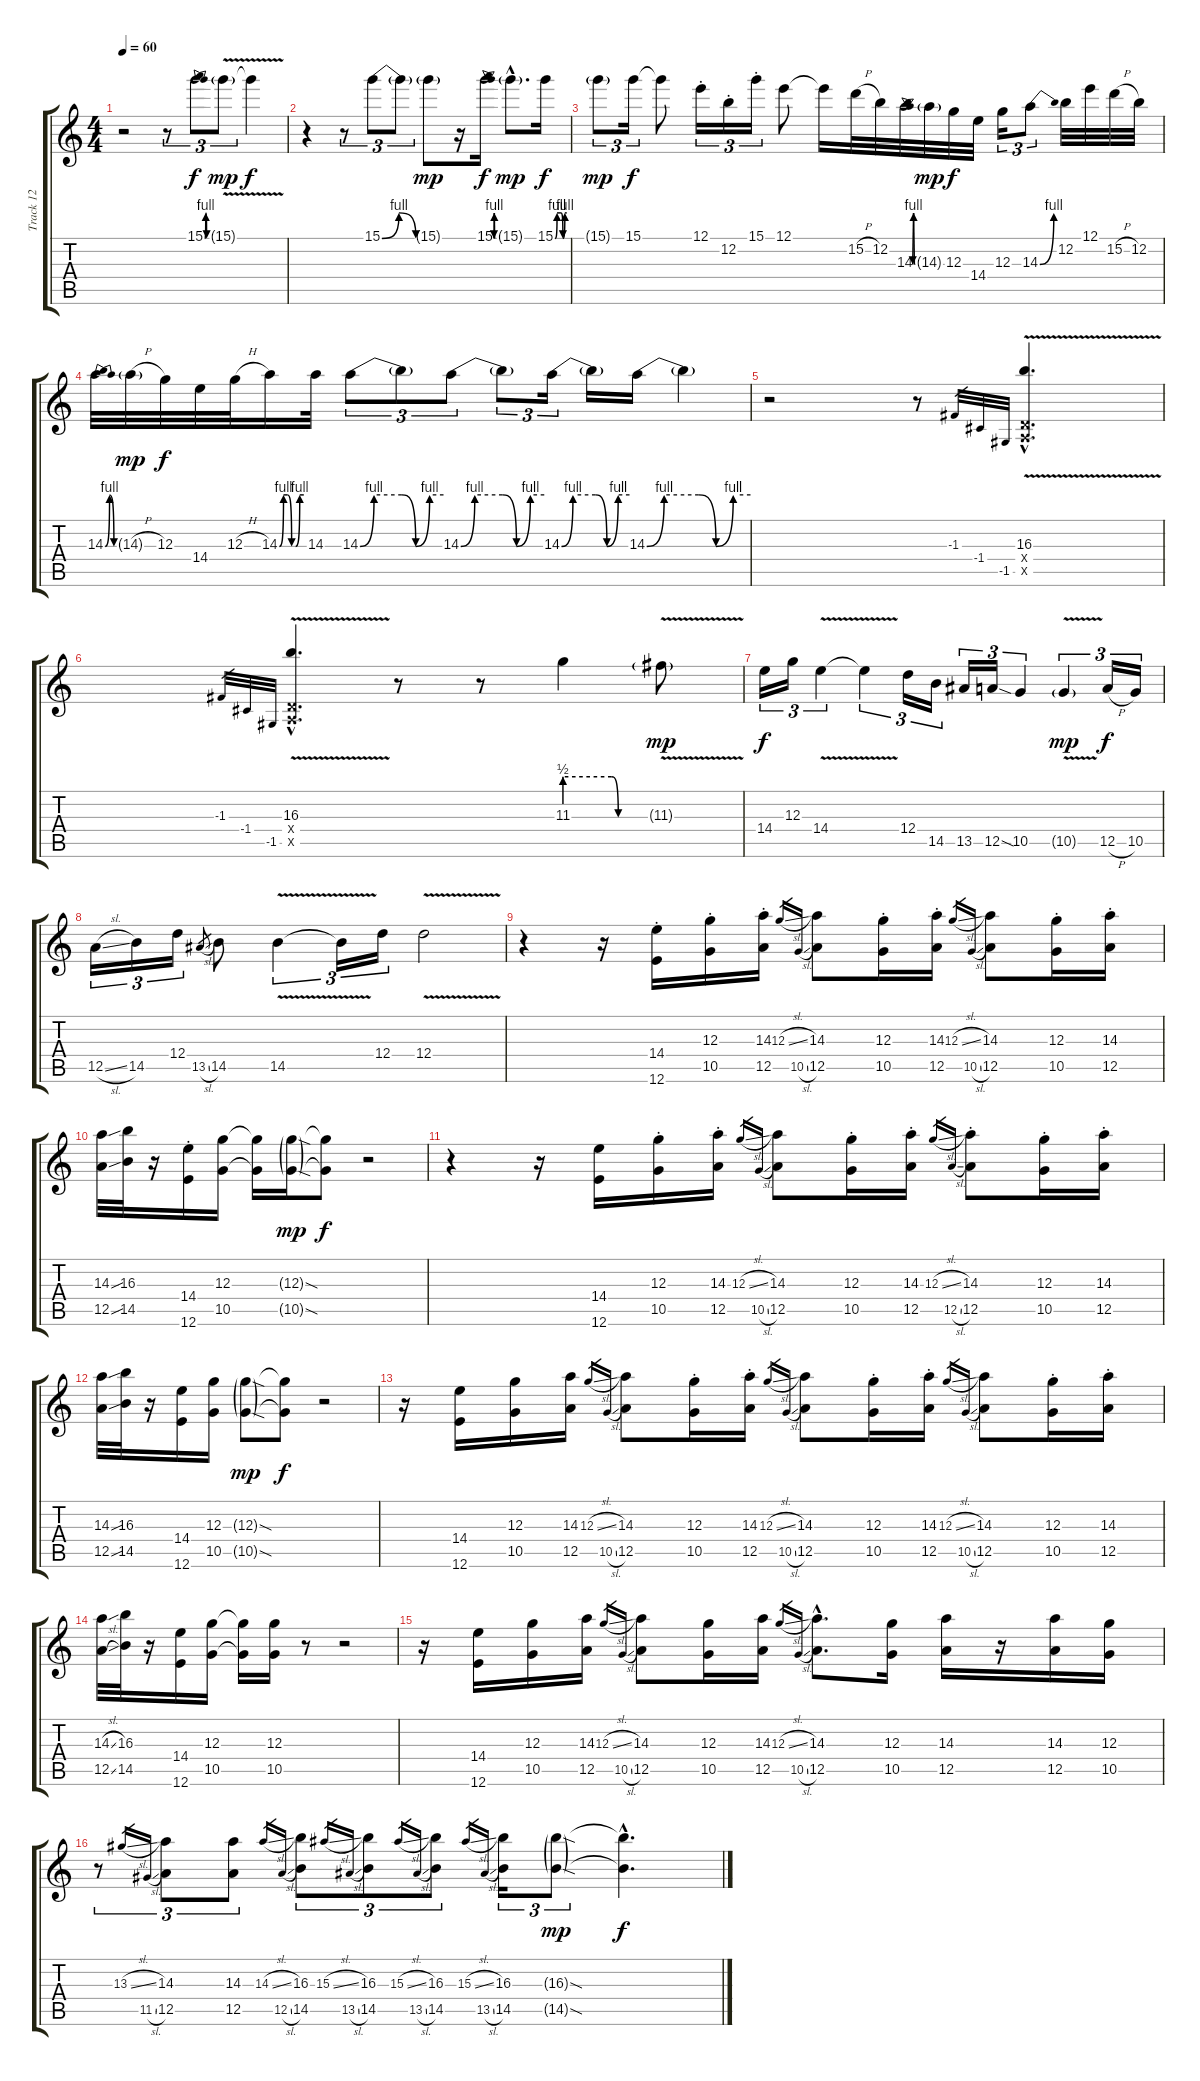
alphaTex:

\track ("Track 12" "Track 12") {instrument electricguitarjazz}
\staff {score tabs}
\tuning (E4 B3 G3 D3 A2 E2) {hide}
\ts (4 4)
\tempo 60
\clef g2
\ks c
r.2{dy f} r.8{tu (3 2)} 15.1{be (bendrelease 0 0 15 4 45 4 60 0)}.8{tu (3 2)} 15.1{v g}.8{tu (3 2) dy mp} 15.1{t}.4{dy f} |
r.4 r.8{tu (3 2)} 15.1{be (bendrelease 0 0 15 4 45 4 60 0)}.8{tu (3 2)} 15.1{t}.8{tu (3 2)} 15.1{g}.8{dy mp} r.16 15.1{be (bendrelease 0 0 15 4 45 4 60 0)}.16{dy f} 15.1{g hac}.8{d dy mp} 15.1{be (custom 0 0 10 4 30 4 40 0 50 4 60 4)}.16{dy f} |
15.1{g}.8{tu (3 2) dy mp} 15.1.16{tu (3 2) dy f} 15.1{t}.8 12.1{st}.16{tu (3 2)} 12.2{st}.16{tu (3 2)} 15.1{st}.16{tu (3 2)} 12.1.8 12.1{t}.16 15.2{h}.32 12.2.32 14.3{be (bendrelease 0 0 15 4 45 4 60 0)}.32 14.3{g}.32{dy mp} 12.3.32{dy f} 14.4.32 12.3.16{tu (3 2)} 14.3{be (bend 0 0 60 4)}.8{tu (3 2)} 12.2.32 12.1.32 15.2{h}.32 12.2.32 |
14.3{be (bendrelease 0 0 15 4 45 4 60 0)}.32 14.3{h g}.32{dy mp} 12.3.32{dy f} 14.4.32 12.3{h}.32 14.3{be (custom 0 0 10 4 20 4 30 0 40 0 50 4 60 4)}.16 14.3.32 14.3{be (custom 0 0 10 4 30 4 40 0 50 4 60 4)}.8{tu (3 2)} 14.3{t}.8{tu (3 2)} 14.3{be (custom 0 0 10 4 30 4 40 0 50 4 60 4)}.8{tu (3 2)} 14.3{t}.8{tu (3 2)} 14.3{be (custom 0 0 10 4 30 4 40 0 50 4 60 4)}.16{tu (3 2)} 14.3{t}.16 14.3{be (custom 0 0 10 4 30 4 40 0 50 4 60 4)}.16 14.3{t}.4 |
r.2 r.8 -1.3.32{gr} -1.4.32{gr} -1.5.32{gr} (16.3{v hac} 0.4{hac x} 0.5{hac x}).4{d} |
-1.3.32{gr} -1.4.32{gr} -1.5.32{gr} (16.3{v hac} 0.4{hac x} 0.5{hac x}).4{d} r.8 r.8 11.3{be (custom 0 2 35 2 40 0 60 0)}.4 11.3{v g}.8{dy mp} |
14.4.16{tu (3 2) dy f} 12.3.16{tu (3 2)} 14.4{v}.4{tu (3 2)} 14.4{t}.4{tu (3 2)} 12.4.16{tu (3 2)} 14.5.16{tu (3 2)} 13.5.16{tu (3 2)} 12.5{sod}.16{tu (3 2)} 10.5.4{tu (3 2)} 10.5{v g}.4{tu (3 2) dy mp} 12.5{h}.16{tu (3 2) dy f} 10.5.16{tu (3 2)} |
12.5{sl}.16{tu (3 2)} 14.5.16{tu (3 2)} 12.4.16{tu (3 2)} 13.5{sl}.8{gr} 14.5.8 14.5{v}.4{tu (3 2)} 14.5{t}.16{tu (3 2)} 12.4.16{tu (3 2)} 12.4{v}.2 |
r.4 r.16 (14.4{st} 12.6).16 (12.3{st} 10.5{st}).16 (14.3{st} 12.5{st}).16 12.3{sl}.16{gr} 10.5{sl}.16{gr} (14.3 12.5).8 (12.3{st} 10.5{st}).16 (14.3{st} 12.5{st}).16 12.3{sl}.16{gr} 10.5{sl}.16{gr} (14.3 12.5).8 (12.3{st} 10.5{st}).16 (14.3{st} 12.5{st}).16 |
(14.3{sou} 12.5{sou}).32 (16.3 14.5).32 r.16 (14.4{st} 12.6{st}).16 (12.3 10.5).16 (12.3{t} 10.5{t}).16 (12.3{sod g} 10.5{sod g}).16{dy mp} (12.3{t} 10.5{t}).8{dy f} r.2 |
r.4 r.16 (14.4 12.6).16 (12.3{st} 10.5{st}).16 (14.3{st} 12.5{st}).16 12.3{sl}.16{gr} 10.5{sl}.16{gr} (14.3 12.5).8 (12.3{st} 10.5{st}).16 (14.3{st} 12.5{st}).16 12.3{sl}.16{gr} 12.5{sl}.16{gr} (14.3{st} 12.5{st}).8 (12.3{st} 10.5{st}).16 (14.3{st} 12.5{st}).16 |
(14.3{sou} 12.5{sou}).32 (16.3 14.5).32 r.16 (14.4 12.6).16 (12.3 10.5).16 (12.3{sod g} 10.5{sod g}).8{dy mp} (12.3{t} 10.5{t}).8{dy f} r.2 |
r.16 (14.4 12.6).16 (12.3 10.5).16 (14.3 12.5).16 12.3{sl}.16{gr} 10.5{sl}.16{gr} (14.3 12.5).8 (12.3{st} 10.5{st}).16 (14.3{st} 12.5{st}).16 12.3{sl}.16{gr} 10.5{sl}.16{gr} (14.3 12.5).8 (12.3{st} 10.5{st}).16 (14.3{st} 12.5{st}).16 12.3{sl}.16{gr} 10.5{sl}.16{gr} (14.3 12.5).8 (12.3{st} 10.5{st}).16 (14.3{st} 12.5{st}).16 |
(14.3{sl} 12.5{sl}).32 (16.3 14.5).32 r.16 (14.4 12.6).16 (12.3 10.5).16 (12.3{t} 10.5{t}).16 (12.3 10.5).16 r.8 r.2 |
r.16 (14.4 12.6).16 (12.3 10.5).16 (14.3 12.5).16 12.3{sl}.16{gr} 10.5{sl}.16{gr} (14.3 12.5).8 (12.3 10.5).16 (14.3 12.5).16 12.3{sl}.16{gr} 10.5{sl}.16{gr} (14.3{hac} 12.5{hac}).8{d} (12.3 10.5).16 (14.3 12.5).16 r.16 (14.3 12.5).16 (12.3 10.5).16 |
r.8{tu (3 2)} 13.3{sl}.16{gr} 11.5{sl}.16{gr} (14.3 12.5).8{tu (3 2)} (14.3 12.5).8{tu (3 2)} 14.3{sl}.16{gr} 12.5{sl}.16{gr} (16.3 14.5).8{tu (3 2)} 15.3{sl}.16{gr} 13.5{sl}.16{gr} (16.3 14.5).8{tu (3 2)} 15.3{sl}.16{gr} 13.5{sl}.16{gr} (16.3 14.5).8{tu (3 2)} 15.3{sl}.16{gr} 13.5{sl}.16{gr} (16.3 14.5).16{tu (3 2)} (16.3{sod g} 14.5{sod g}).8{tu (3 2) dy mp} (16.3{hac t} 14.5{hac t}).4{d dy f}
